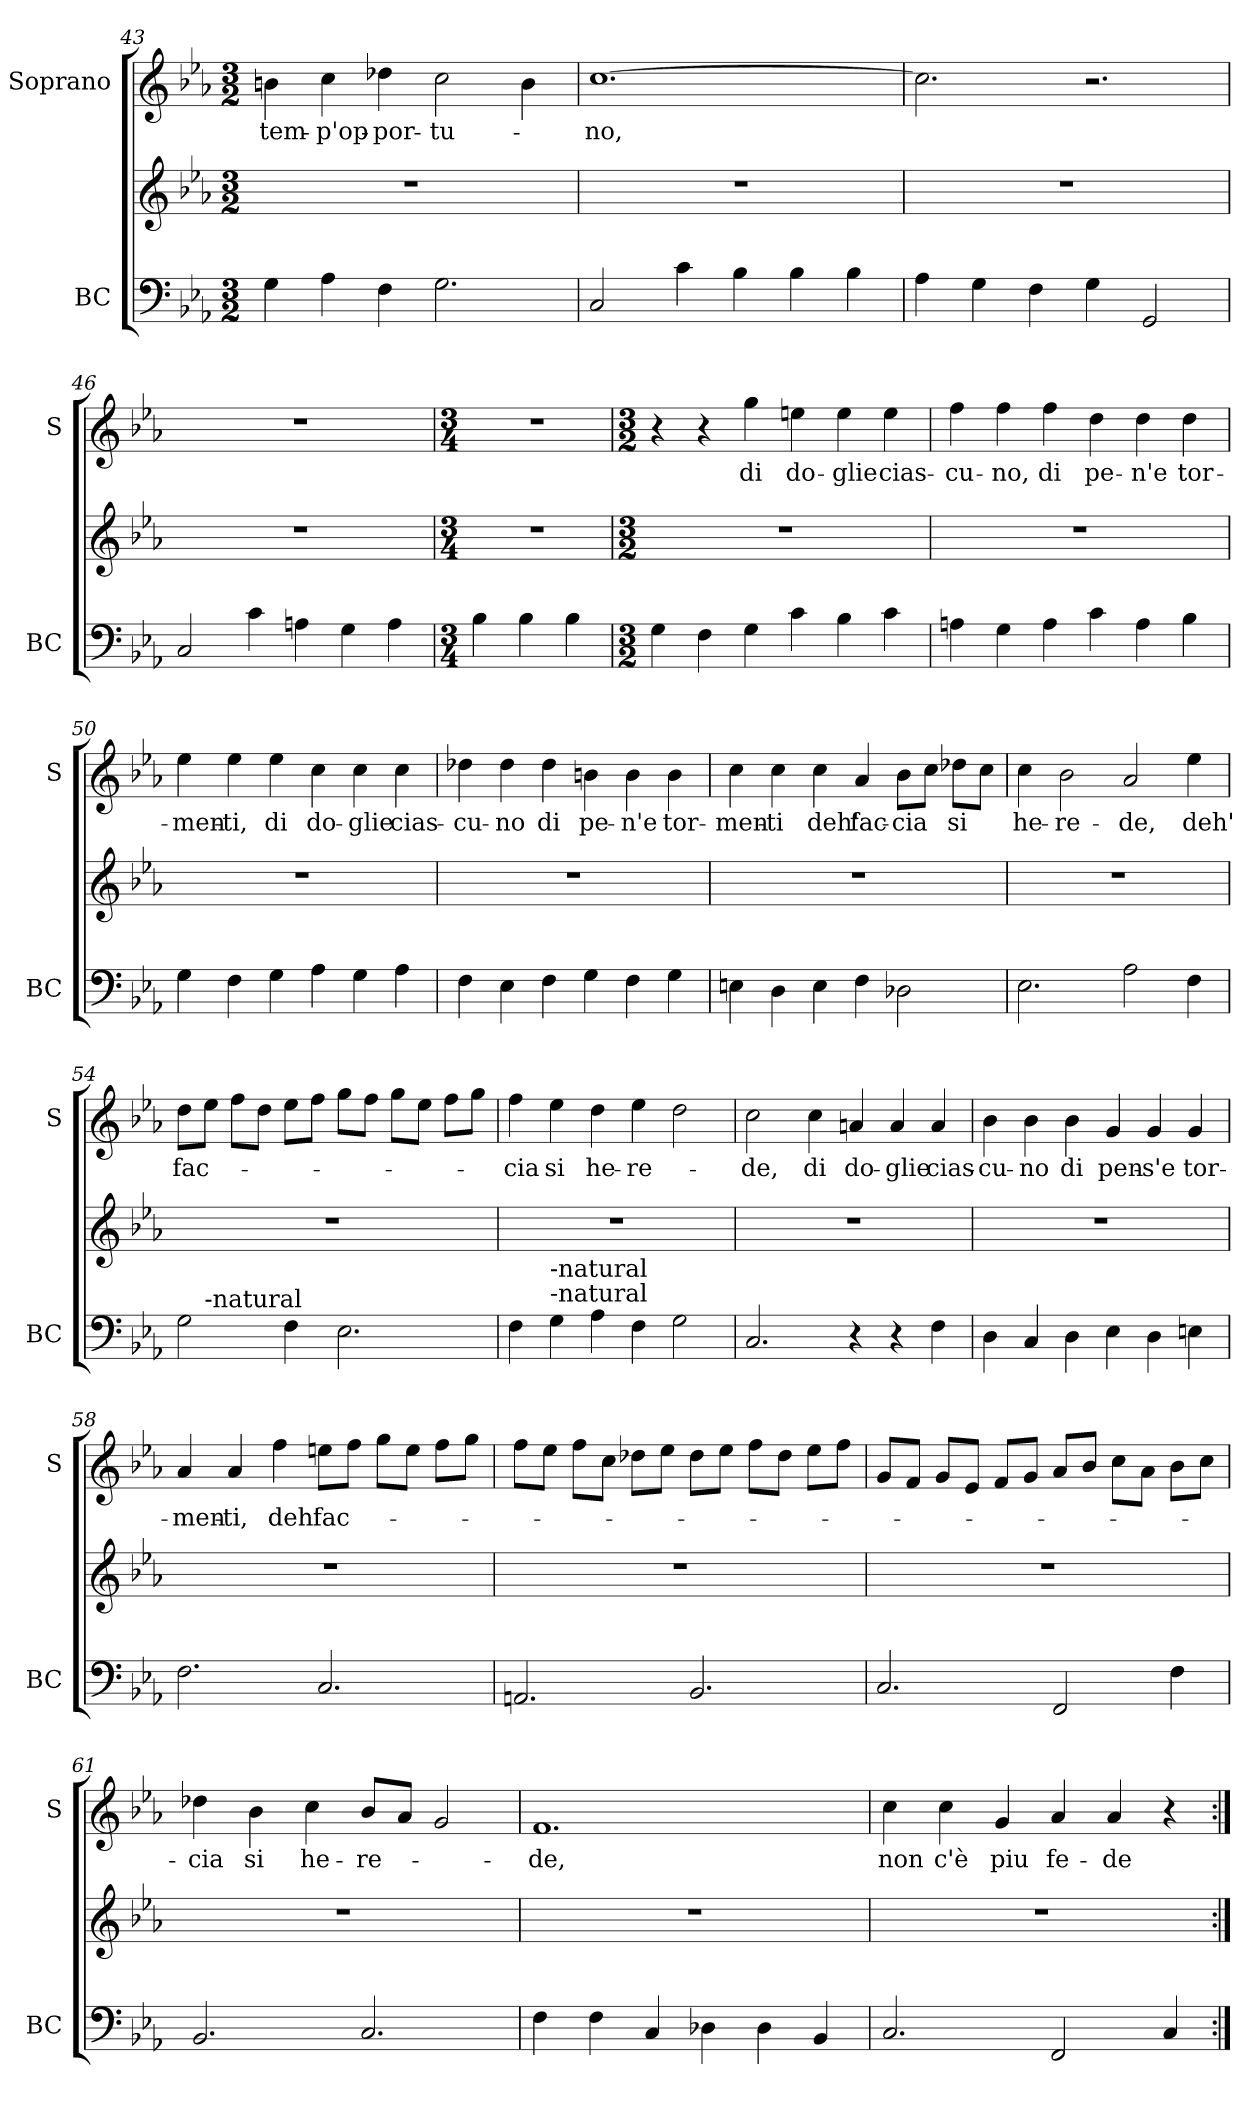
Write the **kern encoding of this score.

**kern	**kern	**kern	**text
*part2	*part2	*part1	*part1
*staff3	*staff2	*staff1	*staff1
*I"BC	*	*I"Soprano	*
*I'BC	*	*I'S	*
*clefF4	*clefG2	*clefG2	*
*k[b-e-a-]	*k[b-e-a-]	*k[b-e-a-]	*
*E-:	*E-:	*E-:	*
*M3/2	*M3/2	*M3/2	*
=43	=43	=43	=43
!	!	!	!LO:LY:b
4G\	1.r	4bn\	tem-
!	!	!	!LO:LY:b
4A-\	.	4cc\	-p'op-
!	!	!	!LO:LY:b
4F\	.	4dd-X\	-por-
!	!	!	!LO:LY:b
2.G\	.	2cc\	-tu-
.	.	4b\	.
=44	=44	=44	=44
!	!	!	!LO:LY:b
2C/	1.r	[1.cc	-no,
4c\	.	.	.
4B-\	.	.	.
4B-\	.	.	.
4B-\	.	.	.
=45	=45	=45	=45
4A-\	1.r	2.cc\]	.
4G\	.	.	.
4F\	.	.	.
4G\	.	2.r	.
2GG/	.	.	.
=46	=46	=46	=46
2C/	1.r	1.r	.
4c\	.	.	.
4An\	.	.	.
4G\	.	.	.
4A\	.	.	.
!!LO:PB:g=z
=47	=47	=47	=47
*M3/4	*M3/4	*M3/4	*
4B-\	2.r	2.r	.
4B-\	.	.	.
4B-\	.	.	.
=48	=48	=48	=48
*M3/2	*M3/2	*M3/2	*
4G\	1.r	4r	.
4F\	.	4r	.
!	!	!	!LO:LY:b
4G\	.	4gg\	di
!	!	!	!LO:LY:b
4c\	.	4een\	do-
!	!	!	!LO:LY:b
4B-\	.	4ee\	-glie
!	!	!	!LO:LY:b
4c\	.	4ee\	cias-
=49	=49	=49	=49
!	!	!	!LO:LY:b
4An\	1.r	4ff\	-cu-
!	!	!	!LO:LY:b
4G\	.	4ff\	-no,
!	!	!	!LO:LY:b
4A\	.	4ff\	di
!	!	!	!LO:LY:b
4c\	.	4dd\	pe-
!	!	!	!LO:LY:b
4A\	.	4dd\	-n'e
!	!	!	!LO:LY:b
4B-\	.	4dd\	tor-
=50	=50	=50	=50
!	!	!	!LO:LY:b
4G\	1.r	4ee-\	-men-
!	!	!	!LO:LY:b
4F\	.	4ee-\	-ti,
!	!	!	!LO:LY:b
4G\	.	4ee-\	di
!	!	!	!LO:LY:b
4A-\	.	4cc\	do-
!	!	!	!LO:LY:b
4G\	.	4cc\	-glie
!	!	!	!LO:LY:b
4A-\	.	4cc\	cias-
=51	=51	=51	=51
!	!	!	!LO:LY:b
4F\	1.r	4dd-X\	-cu-
!	!	!	!LO:LY:b
4E-\	.	4dd-\	-no
!	!	!	!LO:LY:b
4F\	.	4dd-\	di
!	!	!	!LO:LY:b
4G\	.	4bn\	pe-
!	!	!	!LO:LY:b
4F\	.	4b\	-n'e
!	!	!	!LO:LY:b
4G\	.	4b\	tor-
!!LO:LB:g=z
=52	=52	=52	=52
!	!	!	!LO:LY:b
4En\	1.r	4cc\	-men-
!	!	!	!LO:LY:b
4D\	.	4cc\	-ti
!	!	!	!LO:LY:b
4E\	.	4cc\	deh'
!	!	!	!LO:LY:b
4F\	.	4a-/	fac-
!	!	!	!LO:LY:b
2D-X\	.	8b-\L	-cia
.	.	8cc\J	.
!	!	!	!LO:LY:b
.	.	8dd-X\L	si
.	.	8cc\J	.
=53	=53	=53	=53
!	!	!	!LO:LY:b
2.E-\	1.r	4cc\	he-
!	!	!	!LO:LY:b
.	.	2b-\	-re-
!	!	!	!LO:LY:b
2A-\	.	2a-/	-de,
!	!	!	!LO:LY:b
4F\	.	4ee-\	deh'
=54	=54	=54	=54
!	!	!	!LO:LY:b
*^	*	*	*
2G\	8ryy	1.r	8dd\L	fac-
!	!LO:TX:a:t=-natural	!	!	!
.	1ryy	.	8ee-\J	.
.	.	.	8ff\L	.
.	.	.	8dd\J	.
4F\	.	.	8ee-\L	.
.	.	.	8ff\J	.
2.E-\	.	.	8gg\L	.
.	.	.	8ff\J	.
.	.	.	8gg\L	.
.	4.ryy	.	8ee-\J	.
.	.	.	8ff\L	.
.	.	.	8gg\J	.
=55	=55	=55	=55	=55
!	!	!	!	!LO:LY:b
*v	*v	*	*	*
4F\	1.r	4ff\	-cia
!LO:TX:a:t=-natural	!	!	!
!LO:TX:a:t=-natural	!	!	!
!	!	!	!LO:LY:b
4G\	.	4ee-\	si
!	!	!	!LO:LY:b
4A-\	.	4dd\	he-
!	!	!	!LO:LY:b
4F\	.	4ee-\	-re-
2G\	.	2dd\	.
!!LO:LB:g=z
=56	=56	=56	=56
!	!	!	!LO:LY:b
2.C/	1.r	2cc\	-de,
!	!	!	!LO:LY:b
.	.	4cc\	di
!	!	!	!LO:LY:b
4r	.	4an/	do-
!	!	!	!LO:LY:b
4r	.	4a/	-glie
!	!	!	!LO:LY:b
4F\	.	4a/	cias-
=57	=57	=57	=57
!	!	!	!LO:LY:b
4D\	1.r	4b-\	-cu-
!	!	!	!LO:LY:b
4C/	.	4b-\	-no
!	!	!	!LO:LY:b
4D\	.	4b-\	di
!	!	!	!LO:LY:b
4E-\	.	4g/	pen-
!	!	!	!LO:LY:b
4D\	.	4g/	-s'e
!	!	!	!LO:LY:b
4En\	.	4g/	tor-
=58	=58	=58	=58
!	!	!	!LO:LY:b
2.F\	1.r	4a-/	-men-
!	!	!	!LO:LY:b
.	.	4a-/	-ti,
!	!	!	!LO:LY:b
.	.	4ff\	deh'
!	!	!	!LO:LY:b
2.C/	.	8een\L	fac-
.	.	8ff\J	.
.	.	8gg\L	.
.	.	8ee\J	.
.	.	8ff\L	.
.	.	8gg\J	.
=59	=59	=59	=59
2.AAn/	1.r	8ff\L	.
.	.	8ee-\J	.
.	.	8ff\L	.
.	.	8cc\J	.
.	.	8dd-X\L	.
.	.	8ee-\J	.
2.BB-/	.	8dd-\L	.
.	.	8ee-\J	.
.	.	8ff\L	.
.	.	8dd-\J	.
.	.	8ee-\L	.
.	.	8ff\J	.
!!LO:LB:g=z
=60	=60	=60	=60
2.C/	1.r	8g/L	.
.	.	8f/J	.
.	.	8g/L	.
.	.	8e-/J	.
.	.	8f/L	.
.	.	8g/J	.
2FF/	.	8a-/L	.
.	.	8b-/J	.
.	.	8cc\L	.
.	.	8a-\J	.
4F\	.	8b-\L	.
.	.	8cc\J	.
=61	=61	=61	=61
!	!	!	!LO:LY:b
2.BB-/	1.r	4dd-X\	-cia
!	!	!	!LO:LY:b
.	.	4b-\	si
!	!	!	!LO:LY:b
.	.	4cc\	he-
!	!	!	!LO:LY:b
2.C/	.	8b-/L	-re-
.	.	8a-/J	.
.	.	2g/	.
=62	=62	=62	=62
!	!	!	!LO:LY:b
4F\	1.r	1.f	-de,
4F\	.	.	.
4C/	.	.	.
4D-X\	.	.	.
4D-\	.	.	.
4BB-/	.	.	.
=63	=63	=63	=63
!	!	!	!LO:LY:b
2.C/	1.r	4cc\	non
!	!	!	!LO:LY:b
.	.	4cc\	c'è
!	!	!	!LO:LY:b
.	.	4g/	piu
!	!	!	!LO:LY:b
2FF/	.	4a-/	fe-
!	!	!	!LO:LY:b
.	.	4a-/	-de
4C/	.	4r	.
=:|!	=:|!	=:|!	=:|!
*-	*-	*-	*-
